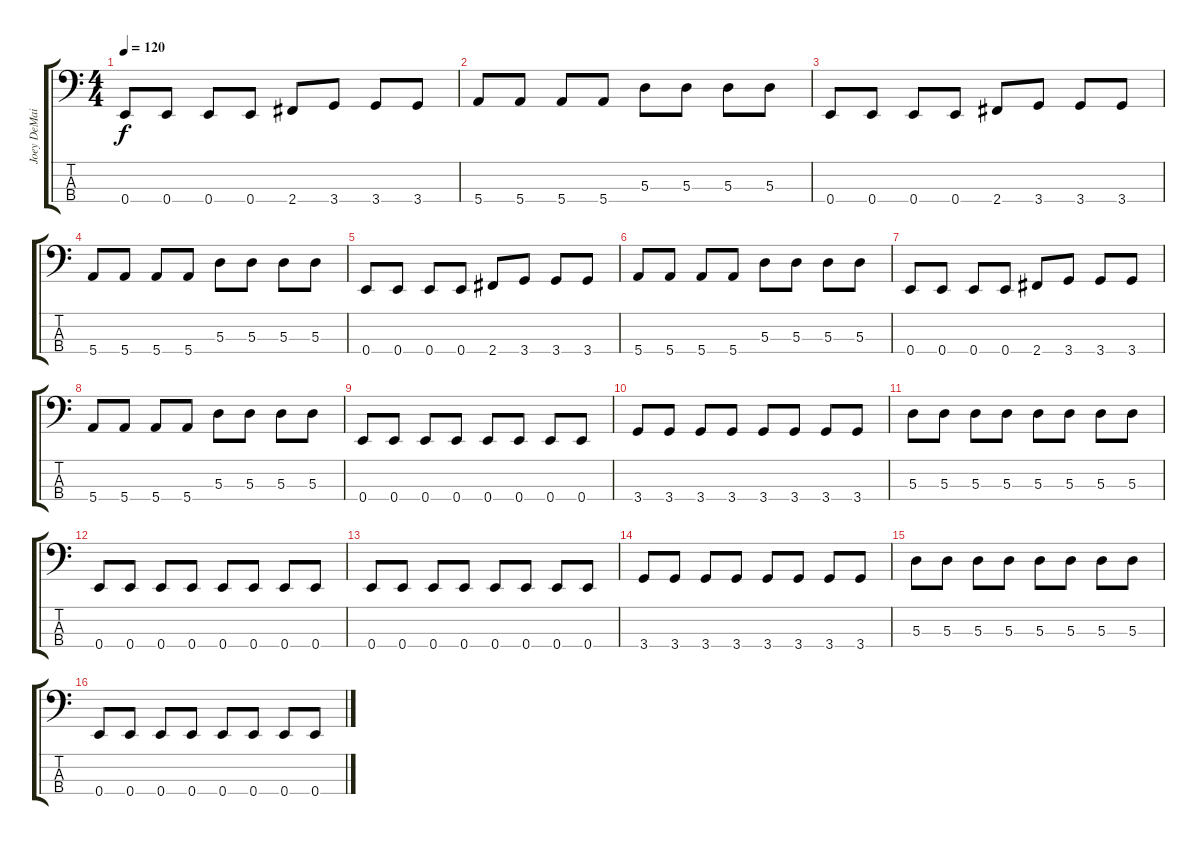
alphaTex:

\track ("Joey DeMaio" "Joey DeMai") {instrument electricbasspick}
\staff {score tabs}
\tuning (G2 D2 A1 E1) {hide}
\ts (4 4)
\tempo 120
\clef f4
\ks c
0.4.8{dy f} 0.4.8 0.4.8 0.4.8 2.4.8 3.4.8 3.4.8 3.4.8 |
5.4.8 5.4.8 5.4.8 5.4.8 5.3.8 5.3.8 5.3.8 5.3.8 |
0.4.8 0.4.8 0.4.8 0.4.8 2.4.8 3.4.8 3.4.8 3.4.8 |
5.4.8 5.4.8 5.4.8 5.4.8 5.3.8 5.3.8 5.3.8 5.3.8 |
0.4.8 0.4.8 0.4.8 0.4.8 2.4.8 3.4.8 3.4.8 3.4.8 |
5.4.8 5.4.8 5.4.8 5.4.8 5.3.8 5.3.8 5.3.8 5.3.8 |
0.4.8 0.4.8 0.4.8 0.4.8 2.4.8 3.4.8 3.4.8 3.4.8 |
5.4.8 5.4.8 5.4.8 5.4.8 5.3.8 5.3.8 5.3.8 5.3.8 |
0.4.8 0.4.8 0.4.8 0.4.8 0.4.8 0.4.8 0.4.8 0.4.8 |
3.4.8 3.4.8 3.4.8 3.4.8 3.4.8 3.4.8 3.4.8 3.4.8 |
5.3.8 5.3.8 5.3.8 5.3.8 5.3.8 5.3.8 5.3.8 5.3.8 |
0.4.8 0.4.8 0.4.8 0.4.8 0.4.8 0.4.8 0.4.8 0.4.8 |
0.4.8 0.4.8 0.4.8 0.4.8 0.4.8 0.4.8 0.4.8 0.4.8 |
3.4.8 3.4.8 3.4.8 3.4.8 3.4.8 3.4.8 3.4.8 3.4.8 |
5.3.8 5.3.8 5.3.8 5.3.8 5.3.8 5.3.8 5.3.8 5.3.8 |
0.4.8 0.4.8 0.4.8 0.4.8 0.4.8 0.4.8 0.4.8 0.4.8
